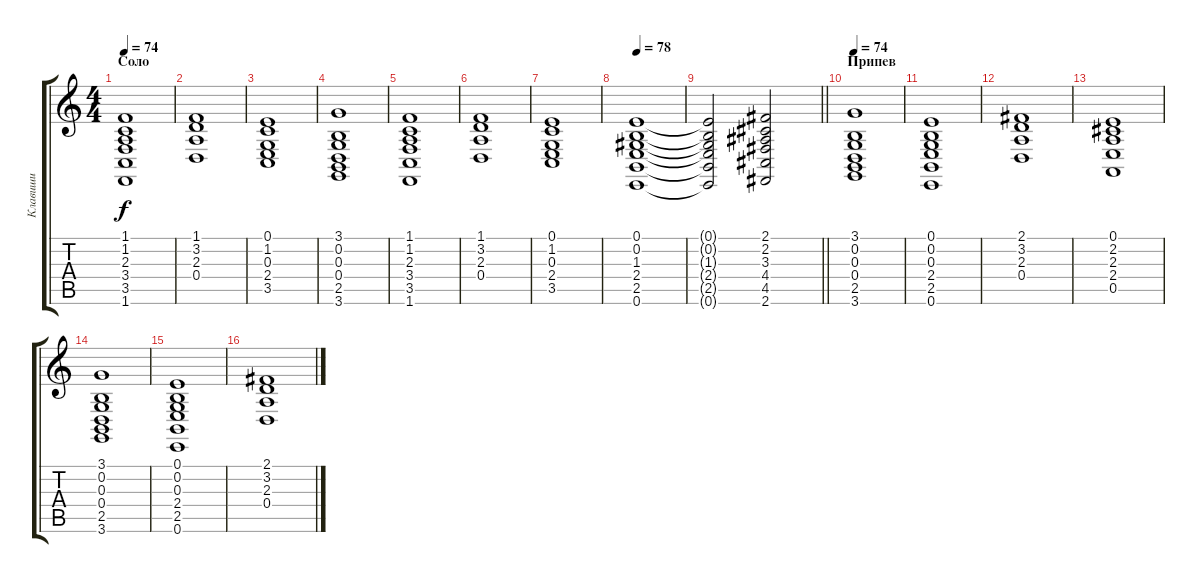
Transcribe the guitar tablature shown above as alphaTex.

\track ("Клавиши" "Клавиши") {instrument synthstrings1}
\staff {score tabs}
\tuning (E4 B3 G3 D3 A2 E2) {hide}
\ts (4 4)
\section ("" "Соло")
\tempo 74
\clef g2
\ks c
(1.1 1.2 2.3 3.4 3.5 1.6).1{dy f} |
(1.1 3.2 2.3 0.4).1 |
(0.1 1.2 0.3 2.4 3.5).1 |
(3.1 0.2 0.3 0.4 2.5 3.6).1 |
(1.1 1.2 2.3 3.4 3.5 1.6).1 |
(1.1 3.2 2.3 0.4).1 |
(0.1 1.2 0.3 2.4 3.5).1 |
\tempo (78 0.03125)
(0.1 0.2 1.3 2.4 2.5 0.6).1 |
\barLineRight lightlight
(0.1{t} 0.2{t} 1.3{t} 2.4{t} 2.5{t} 0.6{t}).2 (2.1 2.2 3.3 4.4 4.5 2.6).2 |
\section ("" "Припев")
\tempo 74
(3.1 0.2 0.3 0.4 2.5 3.6).1 |
(0.1 0.2 0.3 2.4 2.5 0.6).1 |
(2.1 3.2 2.3 0.4).1 |
(0.1 2.2 2.3 2.4 0.5).1 |
(3.1 0.2 0.3 0.4 2.5 3.6).1 |
(0.1 0.2 0.3 2.4 2.5 0.6).1 |
(2.1 3.2 2.3 0.4).1
